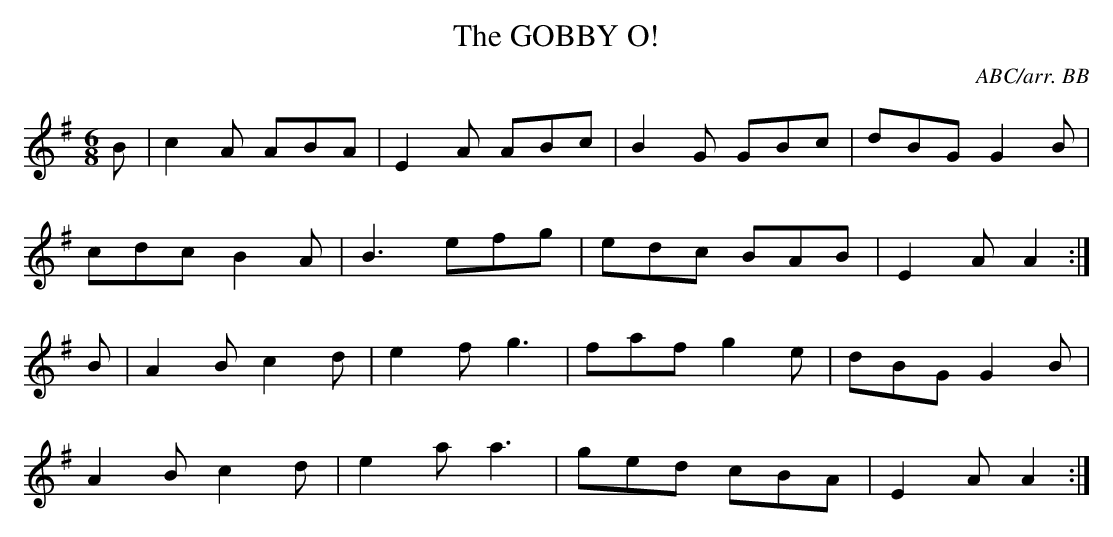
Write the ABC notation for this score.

X:1
T:GOBBY O!, The
C:ABC/arr. BB
presuming is a misprint.
L:1/8
M:6/8
K:Ador
B|c2A ABA|E2A ABc|B2G GBc|dBG G2B|
cdc B2A|B3 efg|edc BAB|E2A A2:|
B|A2B c2d|e2f g3|faf g2e|dBG G2B|
A2B c2d|e2a a3|ged cBA|E2A A2:|
